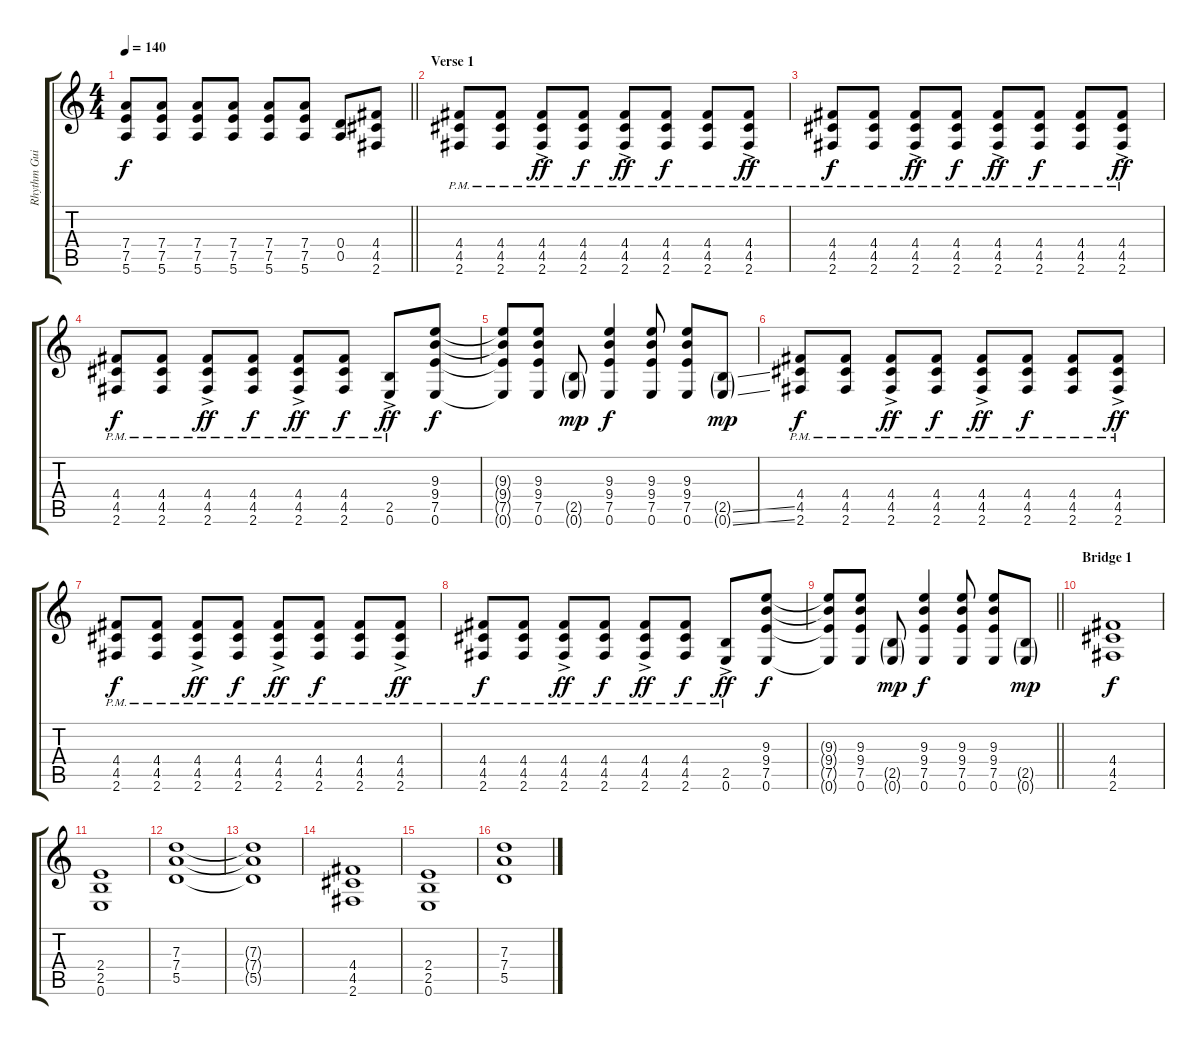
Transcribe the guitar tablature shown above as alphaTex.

\track ("Rhythm Guitar 2" "Rhythm Gui") {instrument distortionguitar}
\staff {score tabs}
\tuning (E4 B3 G3 D3 A2 E2) {hide}
\ts (4 4)
\tempo 140
\clef g2
\barLineRight lightlight
\ks c
(7.4{t} 7.5{t} 5.6{t}).8{dy f} (7.4 7.5 5.6).8 (7.4 7.5 5.6).8 (7.4 7.5 5.6).8 (7.4 7.5 5.6).8 (7.4 7.5 5.6).8 (0.4 0.5).8 (4.4 4.5 2.6).8 |
\section ("" "Verse 1")
(4.4{pm} 4.5{pm} 2.6{pm}).8 (4.4{pm} 4.5{pm} 2.6{pm}).8 (4.4{ac pm} 4.5{ac pm} 2.6{ac pm}).8{dy ff} (4.4{pm} 4.5{pm} 2.6{pm}).8{dy f} (4.4{ac pm} 4.5{ac pm} 2.6{ac pm}).8{dy ff} (4.4{pm} 4.5{pm} 2.6{pm}).8{dy f} (4.4{pm} 4.5{pm} 2.6{pm}).8 (4.4{ac pm} 4.5{ac pm} 2.6{ac pm}).8{dy ff} |
(4.4{pm} 4.5{pm} 2.6{pm}).8{dy f} (4.4{pm} 4.5{pm} 2.6{pm}).8 (4.4{ac pm} 4.5{ac pm} 2.6{ac pm}).8{dy ff} (4.4{pm} 4.5{pm} 2.6{pm}).8{dy f} (4.4{ac pm} 4.5{ac pm} 2.6{ac pm}).8{dy ff} (4.4{pm} 4.5{pm} 2.6{pm}).8{dy f} (4.4{pm} 4.5{pm} 2.6{pm}).8 (4.4{ac pm} 4.5{ac pm} 2.6{ac pm}).8{dy ff} |
(4.4{pm} 4.5{pm} 2.6{pm}).8{dy f} (4.4{pm} 4.5{pm} 2.6{pm}).8 (4.4{ac pm} 4.5{ac pm} 2.6{ac pm}).8{dy ff} (4.4{pm} 4.5{pm} 2.6{pm}).8{dy f} (4.4{ac pm} 4.5{ac pm} 2.6{ac pm}).8{dy ff} (4.4{pm} 4.5{pm} 2.6{pm}).8{dy f} (2.5{ac pm} 0.6{ac pm}).8{dy ff} (9.3 9.4 7.5 0.6).8{dy f} |
(9.3{t} 9.4{t} 7.5{t} 0.6{t}).8 (9.3 9.4 7.5 0.6).8 (2.5{g} 0.6{g}).8{dy mp} (9.3 9.4 7.5 0.6).4{dy f} (9.3 9.4 7.5 0.6).8 (9.3 9.4 7.5 0.6).8 (2.5{ss g} 0.6{ss g}).8{dy mp} |
(4.4{pm} 4.5{pm} 2.6{pm}).8{dy f} (4.4{pm} 4.5{pm} 2.6{pm}).8 (4.4{ac pm} 4.5{ac pm} 2.6{ac pm}).8{dy ff} (4.4{pm} 4.5{pm} 2.6{pm}).8{dy f} (4.4{ac pm} 4.5{ac pm} 2.6{ac pm}).8{dy ff} (4.4{pm} 4.5{pm} 2.6{pm}).8{dy f} (4.4{pm} 4.5{pm} 2.6{pm}).8 (4.4{ac pm} 4.5{ac pm} 2.6{ac pm}).8{dy ff} |
(4.4{pm} 4.5{pm} 2.6{pm}).8{dy f} (4.4{pm} 4.5{pm} 2.6{pm}).8 (4.4{ac pm} 4.5{ac pm} 2.6{ac pm}).8{dy ff} (4.4{pm} 4.5{pm} 2.6{pm}).8{dy f} (4.4{ac pm} 4.5{ac pm} 2.6{ac pm}).8{dy ff} (4.4{pm} 4.5{pm} 2.6{pm}).8{dy f} (4.4{pm} 4.5{pm} 2.6{pm}).8 (4.4{ac pm} 4.5{ac pm} 2.6{ac pm}).8{dy ff} |
(4.4{pm} 4.5{pm} 2.6{pm}).8{dy f} (4.4{pm} 4.5{pm} 2.6{pm}).8 (4.4{ac pm} 4.5{ac pm} 2.6{ac pm}).8{dy ff} (4.4{pm} 4.5{pm} 2.6{pm}).8{dy f} (4.4{ac pm} 4.5{ac pm} 2.6{ac pm}).8{dy ff} (4.4{pm} 4.5{pm} 2.6{pm}).8{dy f} (2.5{ac pm} 0.6{ac pm}).8{dy ff} (9.3 9.4 7.5 0.6).8{dy f} |
\barLineRight lightlight
(9.3{t} 9.4{t} 7.5{t} 0.6{t}).8 (9.3 9.4 7.5 0.6).8 (2.5{g} 0.6{g}).8{dy mp} (9.3 9.4 7.5 0.6).4{dy f} (9.3 9.4 7.5 0.6).8 (9.3 9.4 7.5 0.6).8 (2.5{g} 0.6{g}).8{dy mp} |
\section ("" "Bridge 1")
(4.4 4.5 2.6).1{dy f} |
(2.4 2.5 0.6).1 |
(7.3 7.4 5.5).1 |
(7.3{t} 7.4{t} 5.5{t}).1 |
(4.4 4.5 2.6).1 |
(2.4 2.5 0.6).1 |
(7.3 7.4 5.5).1
